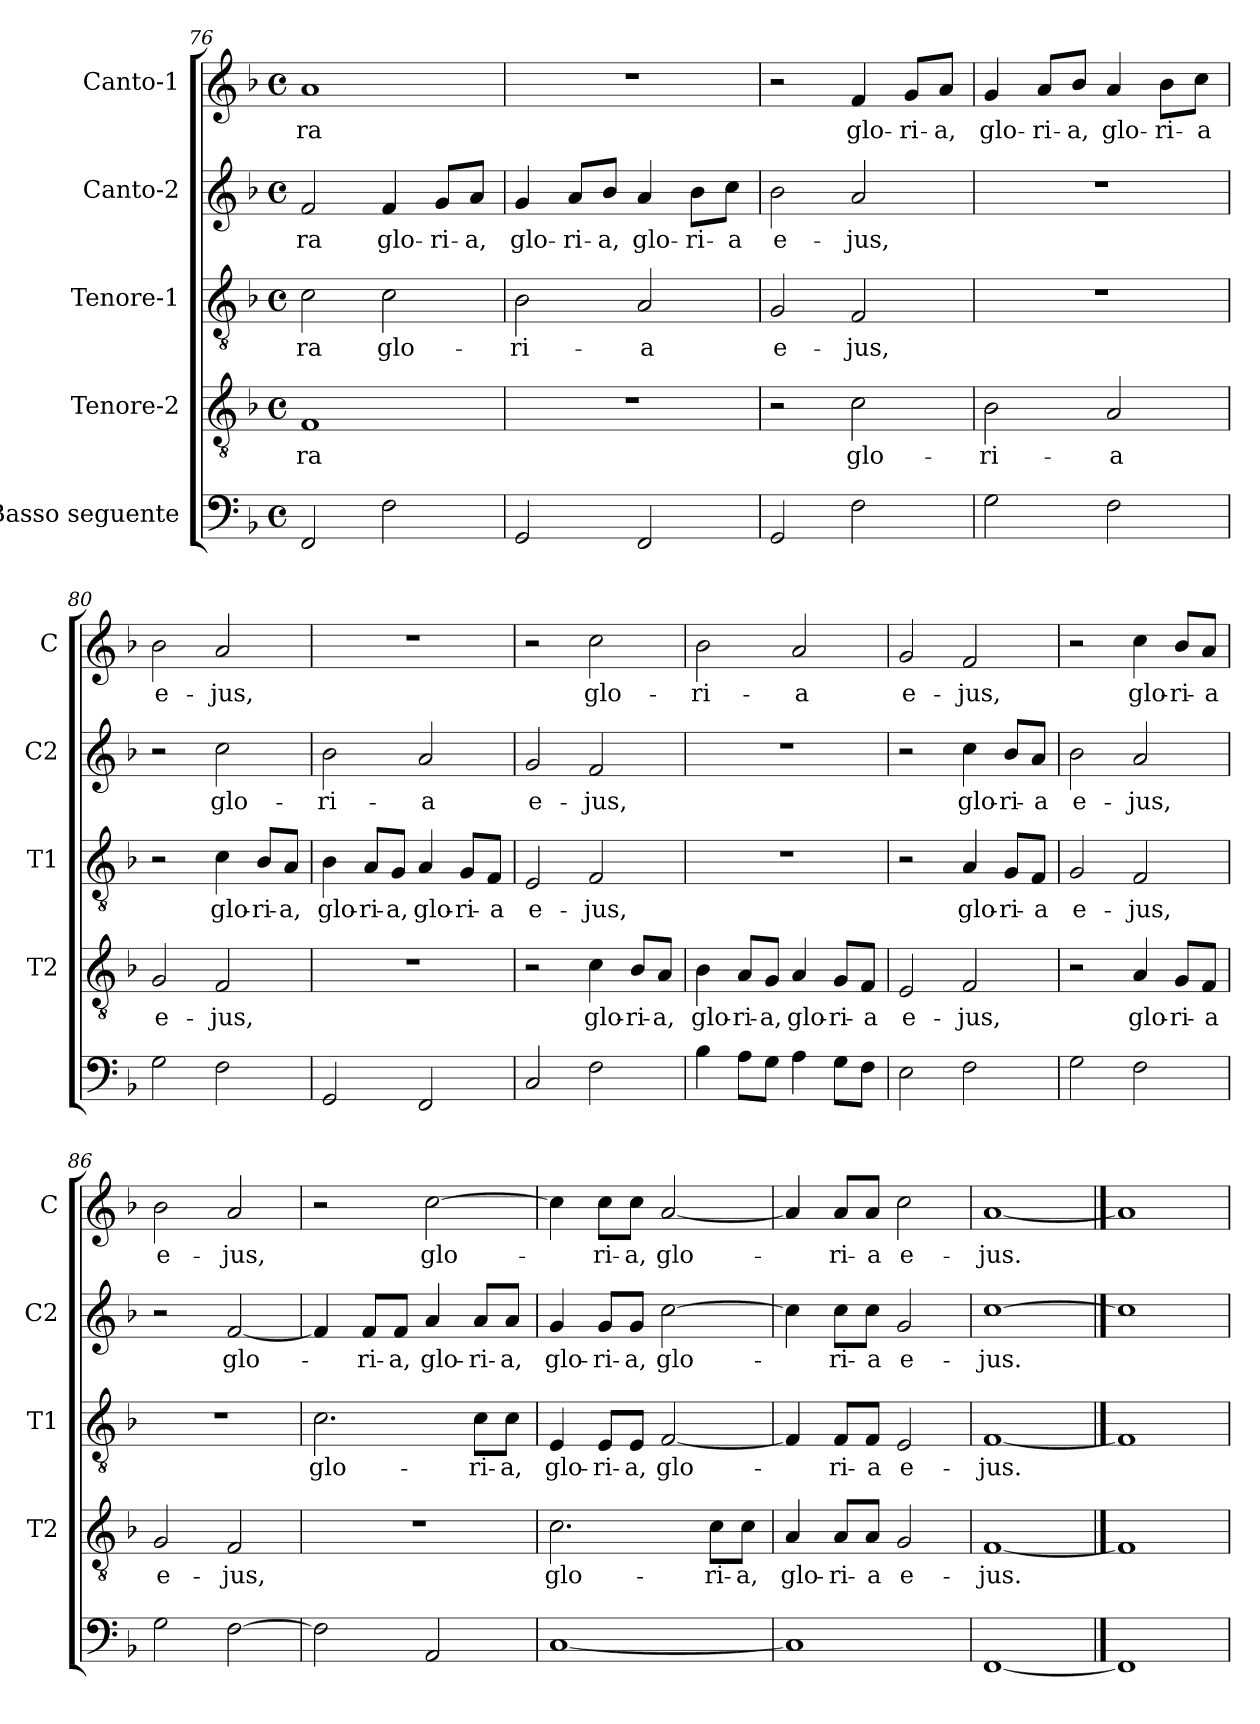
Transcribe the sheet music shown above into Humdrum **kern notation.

**kern	**kern	**text	**kern	**text	**kern	**text	**kern	**text
*part5	*part4	*part4	*part3	*part3	*part2	*part2	*part1	*part1
*staff5	*staff4	*staff4	*staff3	*staff3	*staff2	*staff2	*staff1	*staff1
*I"Basso seguente	*I"Tenore-2	*	*I"Tenore-1	*	*I"Canto-2	*	*I"Canto-1	*
*	*I'T2	*	*I'T1	*	*I'C2	*	*I'C	*
*clefF4	*clefGv2	*	*clefGv2	*	*clefG2	*	*clefG2	*
*k[b-]	*k[b-]	*	*k[b-]	*	*k[b-]	*	*k[b-]	*
*F:	*F:	*	*F:	*	*F:	*	*F:	*
*M4/4	*M4/4	*	*M4/4	*	*M4/4	*	*M4/4	*
*met(c)	*met(c)	*	*met(c)	*	*met(c)	*	*met(c)	*
=76	=76	=76	=76	=76	=76	=76	=76	=76
!	!	!LO:LY:b	!	!LO:LY:b	!	!LO:LY:b	!	!LO:LY:b
2FF/	1F	-ra	2c\	-ra	2f/	-ra	1a	-ra
!	!	!	!	!LO:LY:b	!	!LO:LY:b	!	!
2F\	.	.	2c\	glo-	4f/	glo-	.	.
!	!	!	!	!	!	!LO:LY:b	!	!
.	.	.	.	.	8g/L	-ri-	.	.
!	!	!	!	!	!	!LO:LY:b	!	!
.	.	.	.	.	8a/J	-a,	.	.
!!LO:LB:g=z
=77	=77	=77	=77	=77	=77	=77	=77	=77
!	!	!	!	!LO:LY:b	!	!LO:LY:b	!	!
2GG/	1r	.	2B-\	-ri-	4g/	glo-	1r	.
!	!	!	!	!	!	!LO:LY:b	!	!
.	.	.	.	.	8a/L	-ri-	.	.
!	!	!	!	!	!	!LO:LY:b	!	!
.	.	.	.	.	8b-/J	-a,	.	.
!	!	!	!	!LO:LY:b	!	!LO:LY:b	!	!
2FF/	.	.	2A/	-a	4a/	glo-	.	.
!	!	!	!	!	!	!LO:LY:b	!	!
.	.	.	.	.	8b-\L	-ri-	.	.
!	!	!	!	!	!	!LO:LY:b	!	!
.	.	.	.	.	8cc\J	-a	.	.
=78	=78	=78	=78	=78	=78	=78	=78	=78
!	!	!	!	!LO:LY:b	!	!LO:LY:b	!	!
2GG/	2r	.	2G/	e-	2b-\	e-	2r	.
!	!	!LO:LY:b	!	!LO:LY:b	!	!LO:LY:b	!	!LO:LY:b
2F\	2c\	glo-	2F/	-jus,	2a/	-jus,	4f/	glo-
!	!	!	!	!	!	!	!	!LO:LY:b
.	.	.	.	.	.	.	8g/L	-ri-
!	!	!	!	!	!	!	!	!LO:LY:b
.	.	.	.	.	.	.	8a/J	-a,
=79	=79	=79	=79	=79	=79	=79	=79	=79
!	!	!LO:LY:b	!	!	!	!	!	!LO:LY:b
2G\	2B-\	-ri-	1r	.	1r	.	4g/	glo-
!	!	!	!	!	!	!	!	!LO:LY:b
.	.	.	.	.	.	.	8a/L	-ri-
!	!	!	!	!	!	!	!	!LO:LY:b
.	.	.	.	.	.	.	8b-/J	-a,
!	!	!LO:LY:b	!	!	!	!	!	!LO:LY:b
2F\	2A/	-a	.	.	.	.	4a/	glo-
!	!	!	!	!	!	!	!	!LO:LY:b
.	.	.	.	.	.	.	8b-\L	-ri-
!	!	!	!	!	!	!	!	!LO:LY:b
.	.	.	.	.	.	.	8cc\J	-a
=80	=80	=80	=80	=80	=80	=80	=80	=80
!	!	!LO:LY:b	!	!	!	!	!	!LO:LY:b
2G\	2G/	e-	2r	.	2r	.	2b-\	e-
!	!	!LO:LY:b	!	!LO:LY:b	!	!LO:LY:b	!	!LO:LY:b
2F\	2F/	-jus,	4c\	glo-	2cc\	glo-	2a/	-jus,
!	!	!	!	!LO:LY:b	!	!	!	!
.	.	.	8B-/L	-ri-	.	.	.	.
!	!	!	!	!LO:LY:b	!	!	!	!
.	.	.	8A/J	-a,	.	.	.	.
=81	=81	=81	=81	=81	=81	=81	=81	=81
!	!	!	!	!LO:LY:b	!	!LO:LY:b	!	!
2GG/	1r	.	4B-\	glo-	2b-\	-ri-	1r	.
!	!	!	!	!LO:LY:b	!	!	!	!
.	.	.	8A/L	-ri-	.	.	.	.
!	!	!	!	!LO:LY:b	!	!	!	!
.	.	.	8G/J	-a,	.	.	.	.
!	!	!	!	!LO:LY:b	!	!LO:LY:b	!	!
2FF/	.	.	4A/	glo-	2a/	-a	.	.
!	!	!	!	!LO:LY:b	!	!	!	!
.	.	.	8G/L	-ri-	.	.	.	.
!	!	!	!	!LO:LY:b	!	!	!	!
.	.	.	8F/J	-a	.	.	.	.
=82	=82	=82	=82	=82	=82	=82	=82	=82
!	!	!	!	!LO:LY:b	!	!LO:LY:b	!	!
2C/	2r	.	2E/	e-	2g/	e-	2r	.
!	!	!LO:LY:b	!	!LO:LY:b	!	!LO:LY:b	!	!LO:LY:b
2F\	4c\	glo-	2F/	-jus,	2f/	-jus,	2cc\	glo-
!	!	!LO:LY:b	!	!	!	!	!	!
.	8B-/L	-ri-	.	.	.	.	.	.
!	!	!LO:LY:b	!	!	!	!	!	!
.	8A/J	-a,	.	.	.	.	.	.
=83	=83	=83	=83	=83	=83	=83	=83	=83
!	!	!LO:LY:b	!	!	!	!	!	!LO:LY:b
4B-\	4B-\	glo-	1r	.	1r	.	2b-\	-ri-
!	!	!LO:LY:b	!	!	!	!	!	!
8A\L	8A/L	-ri-	.	.	.	.	.	.
!	!	!LO:LY:b	!	!	!	!	!	!
8G\J	8G/J	-a,	.	.	.	.	.	.
!	!	!LO:LY:b	!	!	!	!	!	!LO:LY:b
4A\	4A/	glo-	.	.	.	.	2a/	-a
!	!	!LO:LY:b	!	!	!	!	!	!
8G\L	8G/L	-ri-	.	.	.	.	.	.
!	!	!LO:LY:b	!	!	!	!	!	!
8F\J	8F/J	-a	.	.	.	.	.	.
!!LO:LB:g=z
=84	=84	=84	=84	=84	=84	=84	=84	=84
!	!	!LO:LY:b	!	!	!	!	!	!LO:LY:b
2E\	2E/	e-	2r	.	2r	.	2g/	e-
!	!	!LO:LY:b	!	!LO:LY:b	!	!LO:LY:b	!	!LO:LY:b
2F\	2F/	-jus,	4A/	glo-	4cc\	glo-	2f/	-jus,
!	!	!	!	!LO:LY:b	!	!LO:LY:b	!	!
.	.	.	8G/L	-ri-	8b-/L	-ri-	.	.
!	!	!	!	!LO:LY:b	!	!LO:LY:b	!	!
.	.	.	8F/J	-a	8a/J	-a	.	.
=85	=85	=85	=85	=85	=85	=85	=85	=85
!	!	!	!	!LO:LY:b	!	!LO:LY:b	!	!
2G\	2r	.	2G/	e-	2b-\	e-	2r	.
!	!	!LO:LY:b	!	!LO:LY:b	!	!LO:LY:b	!	!LO:LY:b
2F\	4A/	glo-	2F/	-jus,	2a/	-jus,	4cc\	glo-
!	!	!LO:LY:b	!	!	!	!	!	!LO:LY:b
.	8G/L	-ri-	.	.	.	.	8b-/L	-ri-
!	!	!LO:LY:b	!	!	!	!	!	!LO:LY:b
.	8F/J	-a	.	.	.	.	8a/J	-a
=86	=86	=86	=86	=86	=86	=86	=86	=86
!	!	!LO:LY:b	!	!	!	!	!	!LO:LY:b
2G\	2G/	e-	1r	.	2r	.	2b-\	e-
!	!	!LO:LY:b	!	!	!	!LO:LY:b	!	!LO:LY:b
[2F\	2F/	-jus,	.	.	[2f/	glo-	2a/	-jus,
=87	=87	=87	=87	=87	=87	=87	=87	=87
!	!	!	!	!LO:LY:b	!	!	!	!
2F\]	1r	.	2.c\	glo-	4f/]	.	2r	.
!	!	!	!	!	!	!LO:LY:b	!	!
.	.	.	.	.	8f/L	-ri-	.	.
!	!	!	!	!	!	!LO:LY:b	!	!
.	.	.	.	.	8f/J	-a,	.	.
!	!	!	!	!	!	!LO:LY:b	!	!LO:LY:b
2AA/	.	.	.	.	4a/	glo-	[2cc\	glo-
!	!	!	!	!LO:LY:b	!	!LO:LY:b	!	!
.	.	.	8c\L	-ri-	8a/L	-ri-	.	.
!	!	!	!	!LO:LY:b	!	!LO:LY:b	!	!
.	.	.	8c\J	-a,	8a/J	-a,	.	.
=88	=88	=88	=88	=88	=88	=88	=88	=88
!	!	!LO:LY:b	!	!LO:LY:b	!	!LO:LY:b	!	!
[1C	2.c\	glo-	4E/	glo-	4g/	glo-	4cc\]	.
!	!	!	!	!LO:LY:b	!	!LO:LY:b	!	!LO:LY:b
.	.	.	8E/L	-ri-	8g/L	-ri-	8cc\L	-ri-
!	!	!	!	!LO:LY:b	!	!LO:LY:b	!	!LO:LY:b
.	.	.	8E/J	-a,	8g/J	-a,	8cc\J	-a,
!	!	!	!	!LO:LY:b	!	!LO:LY:b	!	!LO:LY:b
.	.	.	[2F/	glo-	[2cc\	glo-	[2a/	glo-
!	!	!LO:LY:b	!	!	!	!	!	!
.	8c\L	-ri-	.	.	.	.	.	.
!	!	!LO:LY:b	!	!	!	!	!	!
.	8c\J	-a,	.	.	.	.	.	.
=89	=89	=89	=89	=89	=89	=89	=89	=89
!	!	!LO:LY:b	!	!	!	!	!	!
1C]	4A/	glo-	4F/]	.	4cc\]	.	4a/]	.
!	!	!LO:LY:b	!	!LO:LY:b	!	!LO:LY:b	!	!LO:LY:b
.	8A/L	-ri-	8F/L	-ri-	8cc\L	-ri-	8a/L	-ri-
!	!	!LO:LY:b	!	!LO:LY:b	!	!LO:LY:b	!	!LO:LY:b
.	8A/J	-a	8F/J	-a	8cc\J	-a	8a/J	-a
!	!	!LO:LY:b	!	!LO:LY:b	!	!LO:LY:b	!	!LO:LY:b
.	2G/	e-	2E/	e-	2g/	e-	2cc\	e-
=90	=90	=90	=90	=90	=90	=90	=90	=90
!	!	!LO:LY:b	!	!LO:LY:b	!	!LO:LY:b	!	!LO:LY:b
[1FF	[1F	-jus.	[1F	-jus.	[1cc	-jus.	[1a	-jus.
==91	==91	==91	==91	==91	==91	==91	==91	==91
1FF]	1F]	.	1F]	.	1cc]	.	1a]	.
=	=	=	=	=	=	=	=	=
*-	*-	*-	*-	*-	*-	*-	*-	*-
